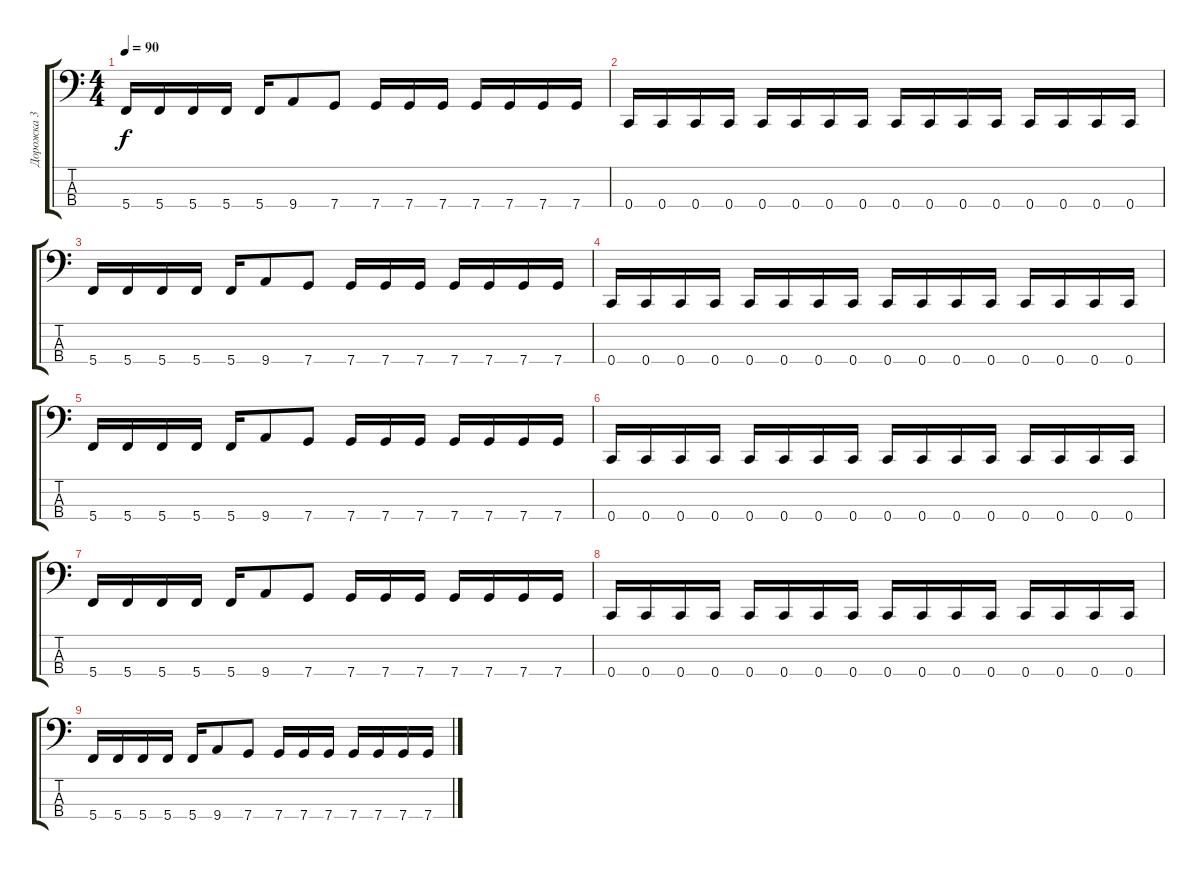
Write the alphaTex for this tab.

\track ("Дорожка 3" "Дорожка 3") {instrument electricbasspick}
\staff {score tabs}
\tuning (F2 C2 G1 C1) {hide}
\ts (4 4)
\tempo 90
\clef f4
\ks c
5.4.16{dy f} 5.4.16 5.4.16 5.4.16 5.4.16 9.4.8 7.4.8 7.4.16 7.4.16 7.4.16 7.4.16 7.4.16 7.4.16 7.4.16 |
0.4.16 0.4.16 0.4.16 0.4.16 0.4.16 0.4.16 0.4.16 0.4.16 0.4.16 0.4.16 0.4.16 0.4.16 0.4.16 0.4.16 0.4.16 0.4.16 |
5.4.16 5.4.16 5.4.16 5.4.16 5.4.16 9.4.8 7.4.8 7.4.16 7.4.16 7.4.16 7.4.16 7.4.16 7.4.16 7.4.16 |
0.4.16 0.4.16 0.4.16 0.4.16 0.4.16 0.4.16 0.4.16 0.4.16 0.4.16 0.4.16 0.4.16 0.4.16 0.4.16 0.4.16 0.4.16 0.4.16 |
5.4.16 5.4.16 5.4.16 5.4.16 5.4.16 9.4.8 7.4.8 7.4.16 7.4.16 7.4.16 7.4.16 7.4.16 7.4.16 7.4.16 |
0.4.16 0.4.16 0.4.16 0.4.16 0.4.16 0.4.16 0.4.16 0.4.16 0.4.16 0.4.16 0.4.16 0.4.16 0.4.16 0.4.16 0.4.16 0.4.16 |
5.4.16 5.4.16 5.4.16 5.4.16 5.4.16 9.4.8 7.4.8 7.4.16 7.4.16 7.4.16 7.4.16 7.4.16 7.4.16 7.4.16 |
0.4.16 0.4.16 0.4.16 0.4.16 0.4.16 0.4.16 0.4.16 0.4.16 0.4.16 0.4.16 0.4.16 0.4.16 0.4.16 0.4.16 0.4.16 0.4.16 |
5.4.16 5.4.16 5.4.16 5.4.16 5.4.16 9.4.8 7.4.8 7.4.16 7.4.16 7.4.16 7.4.16 7.4.16 7.4.16 7.4.16
